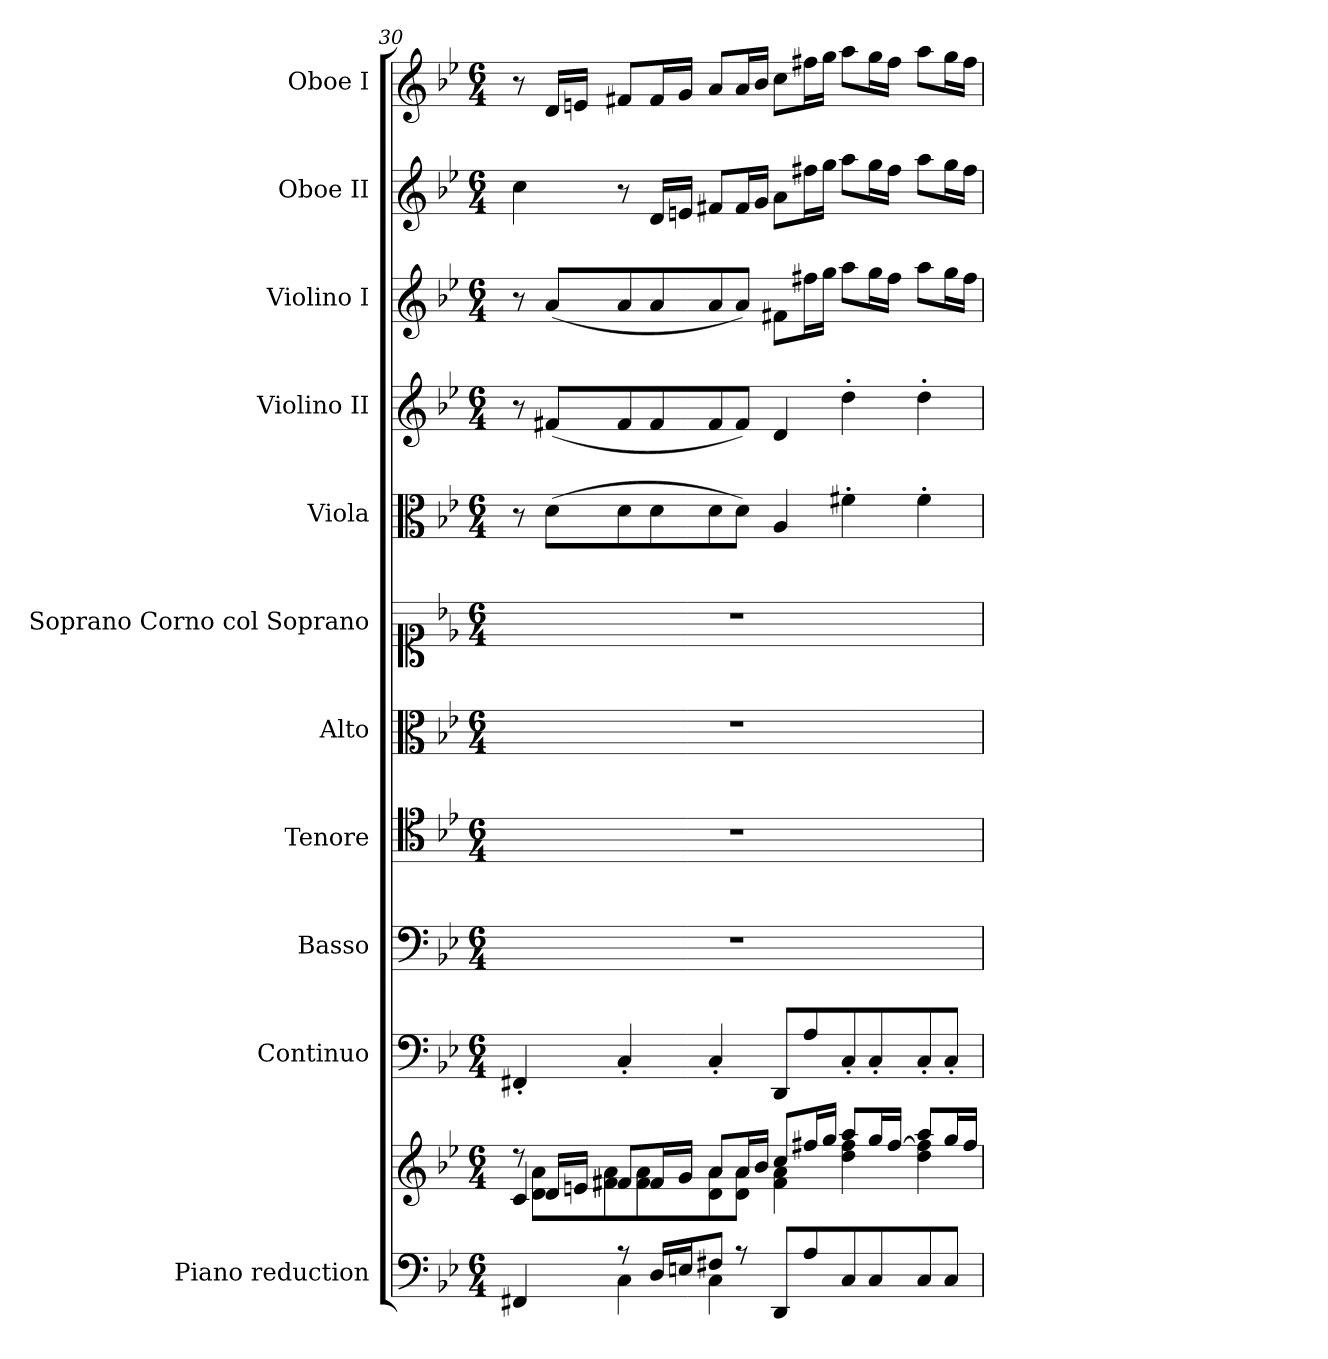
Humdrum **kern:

**kern	**kern	**kern	**kern	**kern	**kern	**kern	**kern	**kern	**kern	**kern	**kern
*part11	*part11	*part10	*part9	*part8	*part7	*part6	*part5	*part4	*part3	*part2	*part1
*staff12	*staff11	*staff10	*staff9	*staff8	*staff7	*staff6	*staff5	*staff4	*staff3	*staff2	*staff1
*I"Piano reduction	*	*I"Continuo	*I"Basso	*I"Tenore	*I"Alto	*I"Soprano Corno col Soprano	*I"Viola	*I"Violino II	*I"Violino I	*I"Oboe II	*I"Oboe I
*I'Pno	*	*	*	*	*	*	*I'Vla	*I'Vln	*I'Vln	*I'Ob	*I'Ob
*clefF4	*clefG2	*clefF4	*clefF4	*clefC4	*clefC3	*clefC1	*clefC3	*clefG2	*clefG2	*clefG2	*clefG2
*k[b-e-]	*k[b-e-]	*k[b-e-]	*k[b-e-]	*k[b-e-]	*k[b-e-]	*k[b-e-]	*k[b-e-]	*k[b-e-]	*k[b-e-]	*k[b-e-]	*k[b-e-]
*M6/4	*M6/4	*M6/4	*M6/4	*M6/4	*M6/4	*M6/4	*M6/4	*M6/4	*M6/4	*M6/4	*M6/4
=30	=30	=30	=30	=30	=30	=30	=30	=30	=30	=30	=30
*^	*^	*	*	*	*	*	*	*	*	*	*
*	*	*	*^	*	*	*	*	*	*	*	*	*	*
4ryy	4FF#X/	8r	8ryy	4c/	4FF#X'/	1.r	1.r	1.r	1.r	8r	8r	8r	4cc\	8r
.	.	16d/LL	8d\ 8a\L	.	.	.	.	.	.	(8d\L	(8f#X/L	(8a/L	.	16d/LL
.	.	16en/JJ	.	.	.	.	.	.	.	.	.	.	.	16en/JJ
8r	4C\	8f#X/L	8f#\ 8a\	1ryy	4C'/	.	.	.	.	8d\	8f#/	8a/	8r	8f#X/L
16D/LL	.	16f#/L	8f#\ 8a\	.	.	.	.	.	.	8d\	8f#/	8a/	16d/LL	16f#/L
16En/J	.	16g/JJ	.	.	.	.	.	.	.	.	.	.	16en/JJ	16g/JJ
8F#X/J	4C\	8a/L	8d\ 8a\	.	4C'/	.	.	.	.	8d\	8f#/	8a/	8f#X/L	8a/L
8r	.	16a/L	8d\ 8a\J	.	.	.	.	.	.	8d\J)	8f#/J)	8a/J)	16f#/L	16a/L
.	.	16b-/JJ	.	.	.	.	.	.	.	.	.	.	16g/JJ	16b-/JJ
8DD/L	2.ryy	8cc/L	4f#\ 4a\	.	8DD/L	.	.	.	.	4A/	4d/	8f#X\L	8a\L	8cc\L
8A/	.	16ff#X/L	.	.	8A/	.	.	.	.	.	.	16ff#X\L	16ff#X\L	16ff#X\L
.	.	16gg/JJ	.	.	.	.	.	.	.	.	.	16gg\JJ	16gg\JJ	16gg\JJ
8C/	.	8aa/L	4dd\ 4ff#\	.	8C'/	.	.	.	.	4f#X'\	4dd'\	8aa\L	8aa\L	8aa\L
8C/	.	16gg/L	.	.	8C'/	.	.	.	.	.	.	16gg\L	16gg\L	16gg\L
.	.	[<16ff#/JJ	.	.	.	.	.	.	.	.	.	16ff#\JJ	16ff#\JJ	16ff#\JJ
8C/	.	8aa/L	4dd\ 4ff#\]	4ryy	8C'/	.	.	.	.	4f#'\	4dd'\	8aa\L	8aa\L	8aa\L
8C/J	.	16gg/L	.	.	8C'/J	.	.	.	.	.	.	16gg\L	16gg\L	16gg\L
.	.	16ff#/JJ	.	.	.	.	.	.	.	.	.	16ff#\JJ	16ff#\JJ	16ff#\JJ
*v	*v	*	*	*	*	*	*	*	*	*	*	*	*	*
*	*v	*v	*v	*	*	*	*	*	*	*	*	*	*
=	=	=	=	=	=	=	=	=	=	=	=
*-	*-	*-	*-	*-	*-	*-	*-	*-	*-	*-	*-
